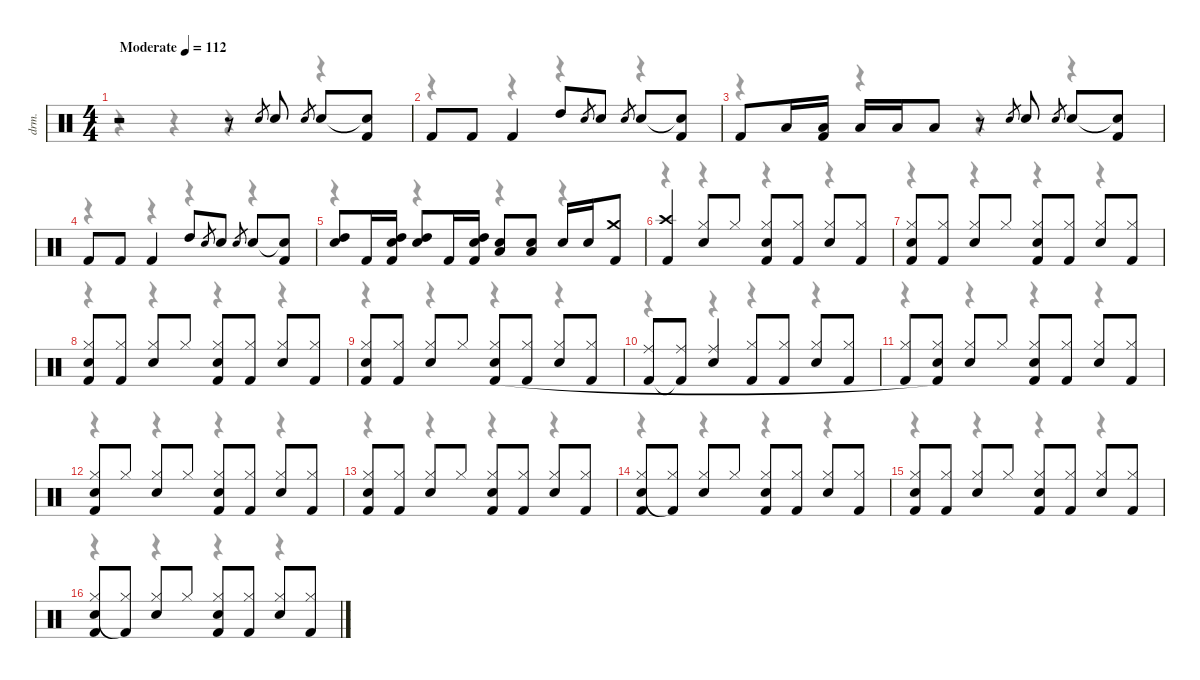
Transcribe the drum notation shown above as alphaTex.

\defaultSystemsLayout 4
\hideDynamics
\bracketExtendMode nobrackets
\otherSystemsTrackNameOrientation horizontal
\track ("Drums" "drm.") {instrument percussion}
\staff {score}
\articulation defaults
\voice
\ts (4 4)
\beaming (8 2 2 2 2)
\tempo (112 "Moderate")
\clef neutral
\ks c
r.2{dy mp beam Up} r.8{beam Up} "Electric Snare (hit)".8{gr beam Up} "Snare (hit) 2".8{dy f beam Up} "Electric Snare (hit)".8{gr dy mp beam Up} "Snare (hit) 2".8{dy f beam Up} ("Snare (hit) 2"{t} "Kick (hit) 2").8{beam Up} |
"Kick (hit) 2".8{beam Up} "Kick (hit) 2".8{beam Up} "Kick (hit) 2".4{beam Up} "High Tom (hit)".8{beam Up} "Electric Snare (hit)".8{gr dy mp beam Up} "Snare (hit) 2".8{dy f beam Up} "Electric Snare (hit)".8{gr dy mp beam Up} "Snare (hit) 2".8{dy f beam Up} ("Snare (hit) 2"{t} "Kick (hit) 2").8{beam Up} |
"Kick (hit) 2".8{beam Up} "Low Tom (hit)".16{beam Up} ("Low Tom (hit)" "Kick (hit) 2").16{beam Up} "Low Tom (hit)".16{beam Up} "Low Tom (hit)".16{beam Up} "Low Tom (hit)".8{beam Up} r.8{beam Up} "Electric Snare (hit)".8{gr dy mp beam Up} "Snare (hit) 2".8{dy f beam Up} "Electric Snare (hit)".8{gr dy mp beam Up} "Snare (hit) 2".8{dy f beam Up} ("Snare (hit) 2"{t} "Kick (hit) 2").8{beam Up} |
"Kick (hit) 2".8{dy mf beam Up} "Kick (hit) 2".8{beam Up} "Kick (hit) 2".4{beam Up} "High Tom (hit)".8{dy f beam Up} "Electric Snare (hit)".8{gr dy mp beam Up} "Snare (hit) 2".8{dy f beam Up} "Electric Snare (hit)".8{gr dy mp beam Up} "Snare (hit) 2".8{dy f beam Up} ("Snare (hit) 2"{t} "Kick (hit) 2").8{beam Up} |
("High Tom (hit)" "Snare (hit) 2").8{beam Up} "Kick (hit) 2".16{beam Up} ("High Tom (hit)" "Snare (hit) 2" "Kick (hit) 2").16{beam Up} ("High Tom (hit)" "Snare (hit) 2").8{beam Up} "Kick (hit) 2".16{beam Up} ("High Tom (hit)" "Snare (hit) 2" "Kick (hit) 2").16{beam Up} ("Low Tom (hit)" "Snare (hit) 2").8{beam Up} ("Low Tom (hit)" "Snare (hit) 2").8{beam Up} "Snare (hit) 2".16{beam Up} "Snare (hit) 2".16{beam Up} ("Crash medium (hit)" "Kick (hit) 2").8{beam Up} |
("Crash high (hit)" "Kick (hit) 2").4{beam Up} ("Hi-Hat (closed)" "Snare (hit) 2").8{beam Up} "Hi-Hat (closed)".8{dy mf beam Up} ("Hi-Hat (closed)" "Snare (hit) 2" "Kick (hit) 2").8{dy f beam Up} ("Hi-Hat (closed)" "Kick (hit) 2").8{dy mf beam Up} ("Hi-Hat (closed)" "Snare (hit) 2").8{dy f beam Up} ("Hi-Hat (closed)" "Kick (hit) 2").8{dy mf beam Up} |
("Hi-Hat (closed)" "Snare (hit) 2" "Kick (hit) 2").8{dy f beam Up} ("Hi-Hat (closed)" "Kick (hit) 2").8{beam Up} ("Hi-Hat (closed)" "Snare (hit) 2").8{beam Up} "Hi-Hat (closed)".8{dy mf beam Up} ("Hi-Hat (closed)" "Snare (hit) 2" "Kick (hit) 2").8{dy f beam Up} ("Hi-Hat (closed)" "Kick (hit) 2").8{beam Up} ("Hi-Hat (closed)" "Snare (hit) 2").8{beam Up} ("Hi-Hat (closed)" "Kick (hit) 2").8{beam Up} |
("Hi-Hat (closed)" "Snare (hit) 2" "Kick (hit) 2").8{beam Up} ("Hi-Hat (closed)" "Kick (hit) 2").8{beam Up} ("Hi-Hat (closed)" "Snare (hit) 2").8{beam Up} "Hi-Hat (closed)".8{dy mf beam Up} ("Hi-Hat (closed)" "Snare (hit) 2" "Kick (hit) 2").8{dy f beam Up} ("Hi-Hat (closed)" "Kick (hit) 2").8{beam Up} ("Hi-Hat (closed)" "Snare (hit) 2").8{beam Up} ("Hi-Hat (closed)" "Kick (hit) 2").8{dy mf beam Up} |
("Hi-Hat (closed)" "Snare (hit) 2" "Kick (hit) 2").8{dy f beam Up} ("Hi-Hat (closed)" "Kick (hit) 2").8{beam Up} ("Hi-Hat (closed)" "Snare (hit) 2").8{beam Up} "Hi-Hat (closed)".8{dy mf beam Up} ("Hi-Hat (closed)" "Snare (hit) 2" "Kick (hit) 2").8{dy f beam Up} ("Hi-Hat (closed)" "Kick (hit) 2").8{beam Up} ("Hi-Hat (closed)" "Snare (hit) 2").8{beam Up} ("Hi-Hat (closed)" "Kick (hit) 2").8{dy mf beam Up} |
("Ride (middle)" "Kick (hit) 2").8{dy ff beam Up} ("Ride (middle)" "Kick (hit) 2"{t}).8{beam Up} ("Ride (middle)" "Snare (hit) 2").4{beam Up} ("Hi-Hat (closed)" "Kick (hit) 2").8{dy mf beam Up} ("Hi-Hat (closed)" "Kick (hit) 2").8{beam Up} ("Hi-Hat (closed)" "Snare (hit) 2").8{dy f beam Up} ("Hi-Hat (closed)" "Kick (hit) 2").8{dy mf beam Up} |
("Hi-Hat (closed)" "Kick (hit) 2").8{beam Up} ("Hi-Hat (closed)" "Snare (hit) 2" "Kick (hit) 2"{t}).8{beam Up} ("Hi-Hat (closed)" "Snare (hit) 2").8{dy f beam Up} "Hi-Hat (closed)".8{dy mf beam Up} ("Hi-Hat (closed)" "Snare (hit) 2" "Kick (hit) 2").8{beam Up} ("Hi-Hat (closed)" "Kick (hit) 2").8{beam Up} ("Hi-Hat (closed)" "Snare (hit) 2").8{dy f beam Up} ("Hi-Hat (closed)" "Kick (hit) 2").8{dy mf beam Up} |
("Hi-Hat (closed)" "Snare (hit) 2" "Kick (hit) 2").8{beam Up} "Hi-Hat (closed)".8{beam Up} ("Hi-Hat (closed)" "Snare (hit) 2").8{beam Up} "Hi-Hat (closed)".8{beam Up} ("Hi-Hat (closed)" "Snare (hit) 2" "Kick (hit) 2").8{beam Up} ("Hi-Hat (closed)" "Kick (hit) 2").8{beam Up} ("Hi-Hat (closed)" "Snare (hit) 2").8{beam Up} ("Hi-Hat (closed)" "Kick (hit) 2").8{beam Up} |
("Hi-Hat (closed)" "Snare (hit) 2" "Kick (hit) 2").8{beam Up} ("Hi-Hat (closed)" "Kick (hit) 2").8{beam Up} ("Hi-Hat (closed)" "Snare (hit) 2").8{beam Up} "Hi-Hat (closed)".8{beam Up} ("Hi-Hat (closed)" "Snare (hit) 2" "Kick (hit) 2").8{beam Up} ("Hi-Hat (closed)" "Kick (hit) 2").8{beam Up} ("Hi-Hat (closed)" "Snare (hit) 2").8{beam Up} ("Hi-Hat (closed)" "Kick (hit) 2").8{beam Up} |
("Hi-Hat (closed)" "Snare (hit) 2" "Kick (hit) 2").8{beam Up} ("Hi-Hat (closed)" "Kick (hit) 2"{t}).8{beam Up} ("Hi-Hat (closed)" "Snare (hit) 2").8{beam Up} "Hi-Hat (closed)".8{beam Up} ("Hi-Hat (closed)" "Snare (hit) 2" "Kick (hit) 2").8{beam Up} ("Hi-Hat (closed)" "Kick (hit) 2").8{beam Up} ("Hi-Hat (closed)" "Snare (hit) 2").8{beam Up} ("Hi-Hat (closed)" "Kick (hit) 2").8{beam Up} |
("Hi-Hat (closed)" "Snare (hit) 2" "Kick (hit) 2").8{beam Up} ("Hi-Hat (closed)" "Kick (hit) 2").8{beam Up} ("Hi-Hat (closed)" "Snare (hit) 2").8{beam Up} "Hi-Hat (closed)".8{beam Up} ("Hi-Hat (closed)" "Snare (hit) 2" "Kick (hit) 2").8{beam Up} ("Hi-Hat (closed)" "Kick (hit) 2").8{beam Up} ("Hi-Hat (closed)" "Snare (hit) 2").8{beam Up} ("Hi-Hat (closed)" "Kick (hit) 2").8{beam Up} |
("Hi-Hat (closed)" "Snare (hit) 2" "Kick (hit) 2").8{beam Up} ("Hi-Hat (closed)" "Kick (hit) 2"{t}).8{beam Up} ("Hi-Hat (closed)" "Snare (hit) 2").8{beam Up} "Hi-Hat (closed)".8{beam Up} ("Hi-Hat (closed)" "Snare (hit) 2" "Kick (hit) 2").8{beam Up} ("Hi-Hat (closed)" "Kick (hit) 2").8{beam Up} ("Hi-Hat (closed)" "Snare (hit) 2").8{beam Up} ("Hi-Hat (closed)" "Kick (hit) 2").8{beam Up}
\voice
\clef neutral
\ottava regular
\simile none
\ks c
r.4{dy mf beam Down} r.4{beam Down} r.4{beam Down} r.4{beam Down} |
r.4{beam Down} r.4{beam Down} r.4{beam Down} r.4{beam Down} |
r.4{beam Down} r.4{beam Down} r.4{beam Down} r.4{beam Down} |
r.4{beam Down} r.4{beam Down} r.4{beam Down} r.4{beam Down} |
r.4{beam Down} r.4{beam Down} r.4{beam Down} r.4{beam Down} |
r.4{beam Down} r.4{beam Down} r.4{beam Down} r.4{beam Down} |
r.4{beam Down} r.4{beam Down} r.4{beam Down} r.4{beam Down} |
r.4{beam Down} r.4{beam Down} r.4{beam Down} r.4{beam Down} |
r.4{beam Down} r.4{beam Down} r.4{beam Down} r.4{beam Down} |
r.4{beam Down} r.4{beam Down} r.4{beam Down} r.4{beam Down} |
r.4{beam Down} r.4{beam Down} r.4{beam Down} r.4{beam Down} |
r.4{beam Down} r.4{beam Down} r.4{beam Down} r.4{beam Down} |
r.4{beam Down} r.4{beam Down} r.4{beam Down} r.4{beam Down} |
r.4{beam Down} r.4{beam Down} r.4{beam Down} r.4{beam Down} |
r.4{beam Down} r.4{beam Down} r.4{beam Down} r.4{beam Down} |
r.4{beam Down} r.4{beam Down} r.4{beam Down} r.4{beam Down}
